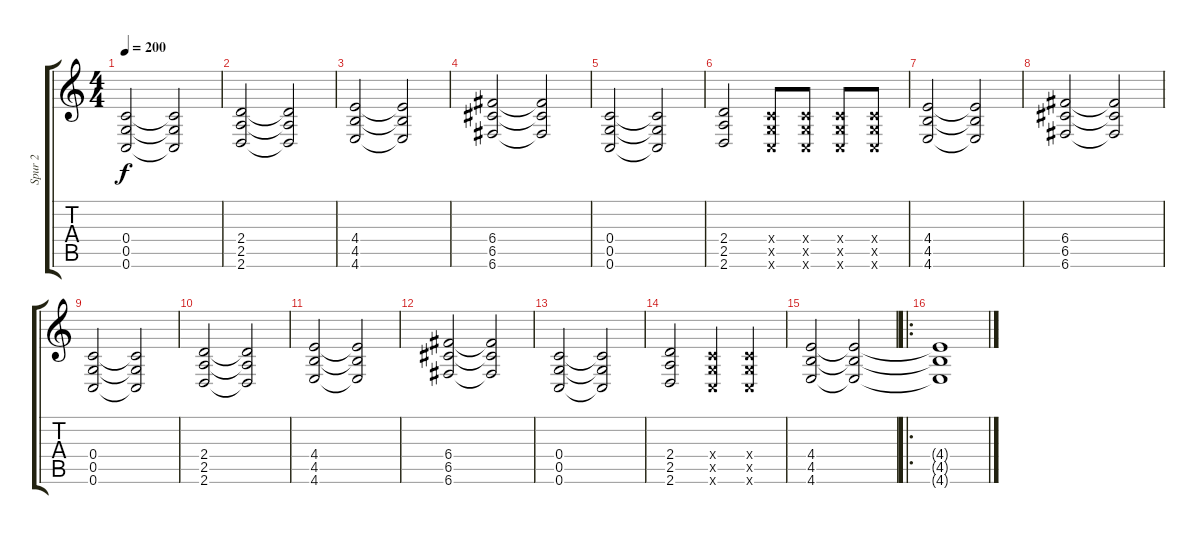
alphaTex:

\track ("Spur 2" "Spur 2") {instrument distortionguitar}
\staff {score tabs}
\tuning (D4 A3 F3 C3 G2 C2) {hide}
\ts (4 4)
\tempo 200
\clef g2
\ks c
(0.4 0.5 0.6).2{dy f} (0.4{t} 0.5{t} 0.6{t}).2 |
(2.4 2.5 2.6).2 (2.4{t} 2.5{t} 2.6{t}).2 |
(4.4 4.5 4.6).2 (4.4{t} 4.5{t} 4.6{t}).2 |
(6.4 6.5 6.6).2 (6.4{t} 6.5{t} 6.6{t}).2 |
(0.4 0.5 0.6).2 (0.4{t} 0.5{t} 0.6{t}).2 |
(2.4 2.5 2.6).2 (0.4{x} 0.5{x} 0.6{x}).8 (0.4{x} 0.5{x} 0.6{x}).8 (0.4{x} 0.5{x} 0.6{x}).8 (0.4{x} 0.5{x} 0.6{x}).8 |
(4.4 4.5 4.6).2 (4.4{t} 4.5{t} 4.6{t}).2 |
(6.4 6.5 6.6).2 (6.4{t} 6.5{t} 6.6{t}).2 |
(0.4 0.5 0.6).2 (0.4{t} 0.5{t} 0.6{t}).2 |
(2.4 2.5 2.6).2 (2.4{t} 2.5{t} 2.6{t}).2 |
(4.4 4.5 4.6).2 (4.4{t} 4.5{t} 4.6{t}).2 |
(6.4 6.5 6.6).2 (6.4{t} 6.5{t} 6.6{t}).2 |
(0.4 0.5 0.6).2 (0.4{t} 0.5{t} 0.6{t}).2 |
(2.4 2.5 2.6).2 (0.4{x} 0.5{x} 0.6{x}).4 (0.4{x} 0.5{x} 0.6{x}).4 |
(4.4 4.5 4.6).2 (4.4{t} 4.5{t} 4.6{t}).2 |
\ro
(4.4{t} 4.5{t} 4.6{t}).1
